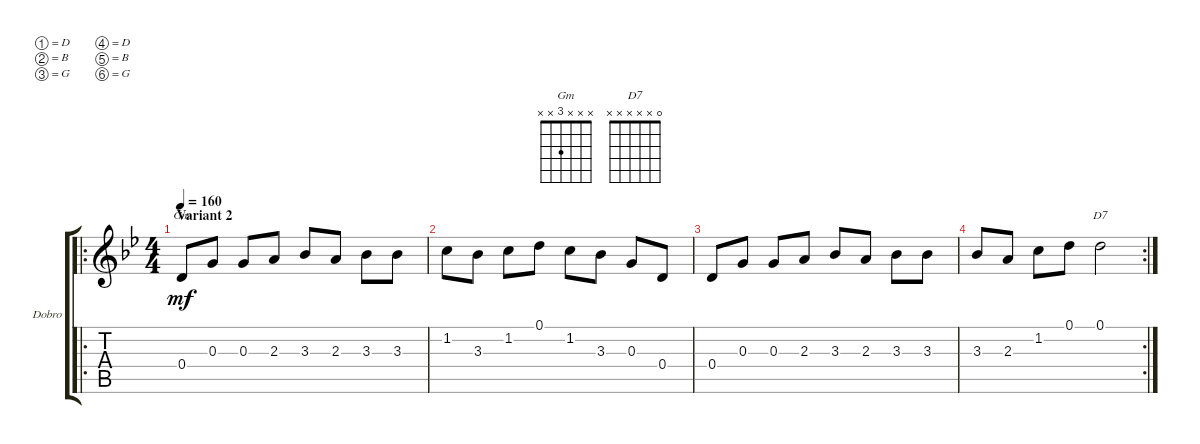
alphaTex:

\defaultSystemsLayout 4
\bracketExtendMode groupsimilarinstruments
\firstSystemTrackNameOrientation horizontal
\otherSystemsTrackNameOrientation horizontal
\track ("Dobro" "Dobro") {instrument acousticguitarsteel}
\staff {score tabs}
\tuning (D4 B3 G3 D3 B2 G2)
\chord ("Gm" x x x 3 x x) {showfingering false}
\chord ("D7" 0 x x x x x) {showfingering false}
\ro
\ts (4 4)
\section ("" "Variant 2")
\tempo 160
\clef g2
\ks bb
0.4.8{ch "Gm" dy mf} 0.3.8 0.3.8 2.3.8 3.3.8 2.3.8 3.3.8 3.3.8 |
1.2.8 3.3.8 1.2.8 0.1.8 1.2.8 3.3.8 0.3.8 0.4.8 |
0.4.8 0.3.8 0.3.8 2.3.8 3.3.8 2.3.8 3.3.8 3.3.8 |
\rc 2
3.3.8 2.3.8 1.2.8 0.1.8 0.1.2{ch "D7"}
